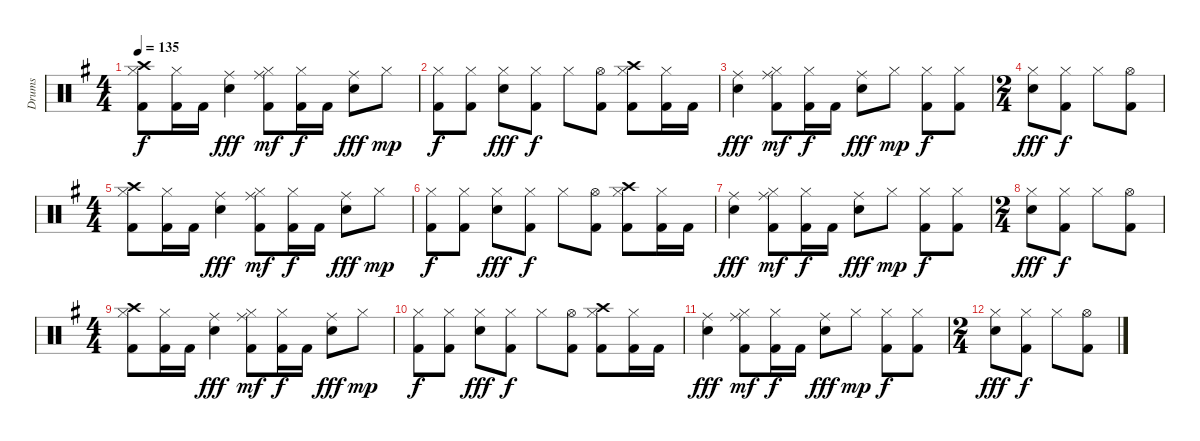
\track ("Drums" "Drums") {instrument percussion}
\staff {score}
\articulation defaults
\ts (4 4)
\tempo 135
\clef neutral
\ks g
("Hi-Hat (closed)" "Crash high (hit)" "Kick (hit) 2").8{dy f} ("Hi-Hat (closed)" "Kick (hit) 2").16 "Kick (hit) 2".16 ("Ride (middle)" "Electric Snare (hit)").4{dy fff} ("Hi-Hat (closed)" "Ride (middle)" "Kick (hit) 2").8{dy mf} ("Hi-Hat (closed)" "Kick (hit) 2").16{dy f} "Kick (hit) 2".16 ("Ride (middle)" "Electric Snare (hit)").8{dy fff} "Hi-Hat (closed)".8{dy mp} |
("Hi-Hat (closed)" "Kick (hit) 2").8{dy f} ("Hi-Hat (closed)" "Kick (hit) 2").8 ("Hi-Hat (closed)" "Electric Snare (hit)").8{dy fff} ("Hi-Hat (closed)" "Kick (hit) 2").8{dy f} "Hi-Hat (closed)".8 ("Hi-Hat (open)" "Kick (hit) 2").8 ("Hi-Hat (closed)" "Crash high (hit)" "Kick (hit) 2").8 ("Hi-Hat (closed)" "Kick (hit) 2").16 "Kick (hit) 2".16 |
("Ride (middle)" "Electric Snare (hit)").4{dy fff} ("Hi-Hat (closed)" "Ride (middle)" "Kick (hit) 2").8{dy mf} ("Hi-Hat (closed)" "Kick (hit) 2").16{dy f} "Kick (hit) 2".16 ("Ride (middle)" "Electric Snare (hit)").8{dy fff} "Hi-Hat (closed)".8{dy mp} ("Hi-Hat (closed)" "Kick (hit) 2").8{dy f} ("Hi-Hat (closed)" "Kick (hit) 2").8 |
\ts (2 4)
("Hi-Hat (closed)" "Electric Snare (hit)").8{dy fff} ("Hi-Hat (closed)" "Kick (hit) 2").8{dy f} "Hi-Hat (closed)".8 ("Hi-Hat (open)" "Kick (hit) 2").8 |
\ts (4 4)
("Hi-Hat (closed)" "Crash high (hit)" "Kick (hit) 2").8 ("Hi-Hat (closed)" "Kick (hit) 2").16 "Kick (hit) 2".16 ("Ride (middle)" "Electric Snare (hit)").4{dy fff} ("Hi-Hat (closed)" "Ride (middle)" "Kick (hit) 2").8{dy mf} ("Hi-Hat (closed)" "Kick (hit) 2").16{dy f} "Kick (hit) 2".16 ("Ride (middle)" "Electric Snare (hit)").8{dy fff} "Hi-Hat (closed)".8{dy mp} |
("Hi-Hat (closed)" "Kick (hit) 2").8{dy f} ("Hi-Hat (closed)" "Kick (hit) 2").8 ("Hi-Hat (closed)" "Electric Snare (hit)").8{dy fff} ("Hi-Hat (closed)" "Kick (hit) 2").8{dy f} "Hi-Hat (closed)".8 ("Hi-Hat (open)" "Kick (hit) 2").8 ("Hi-Hat (closed)" "Crash high (hit)" "Kick (hit) 2").8 ("Hi-Hat (closed)" "Kick (hit) 2").16 "Kick (hit) 2".16 |
("Ride (middle)" "Electric Snare (hit)").4{dy fff} ("Hi-Hat (closed)" "Ride (middle)" "Kick (hit) 2").8{dy mf} ("Hi-Hat (closed)" "Kick (hit) 2").16{dy f} "Kick (hit) 2".16 ("Ride (middle)" "Electric Snare (hit)").8{dy fff} "Hi-Hat (closed)".8{dy mp} ("Hi-Hat (closed)" "Kick (hit) 2").8{dy f} ("Hi-Hat (closed)" "Kick (hit) 2").8 |
\ts (2 4)
("Hi-Hat (closed)" "Electric Snare (hit)").8{dy fff} ("Hi-Hat (closed)" "Kick (hit) 2").8{dy f} "Hi-Hat (closed)".8 ("Hi-Hat (open)" "Kick (hit) 2").8 |
\ts (4 4)
("Hi-Hat (closed)" "Crash high (hit)" "Kick (hit) 2").8 ("Hi-Hat (closed)" "Kick (hit) 2").16 "Kick (hit) 2".16 ("Ride (middle)" "Electric Snare (hit)").4{dy fff} ("Hi-Hat (closed)" "Ride (middle)" "Kick (hit) 2").8{dy mf} ("Hi-Hat (closed)" "Kick (hit) 2").16{dy f} "Kick (hit) 2".16 ("Ride (middle)" "Electric Snare (hit)").8{dy fff} "Hi-Hat (closed)".8{dy mp} |
("Hi-Hat (closed)" "Kick (hit) 2").8{dy f} ("Hi-Hat (closed)" "Kick (hit) 2").8 ("Hi-Hat (closed)" "Electric Snare (hit)").8{dy fff} ("Hi-Hat (closed)" "Kick (hit) 2").8{dy f} "Hi-Hat (closed)".8 ("Hi-Hat (open)" "Kick (hit) 2").8 ("Hi-Hat (closed)" "Crash high (hit)" "Kick (hit) 2").8 ("Hi-Hat (closed)" "Kick (hit) 2").16 "Kick (hit) 2".16 |
("Ride (middle)" "Electric Snare (hit)").4{dy fff} ("Hi-Hat (closed)" "Ride (middle)" "Kick (hit) 2").8{dy mf} ("Hi-Hat (closed)" "Kick (hit) 2").16{dy f} "Kick (hit) 2".16 ("Ride (middle)" "Electric Snare (hit)").8{dy fff} "Hi-Hat (closed)".8{dy mp} ("Hi-Hat (closed)" "Kick (hit) 2").8{dy f} ("Hi-Hat (closed)" "Kick (hit) 2").8 |
\ts (2 4)
("Hi-Hat (closed)" "Electric Snare (hit)").8{dy fff} ("Hi-Hat (closed)" "Kick (hit) 2").8{dy f} "Hi-Hat (closed)".8 ("Hi-Hat (open)" "Kick (hit) 2").8
